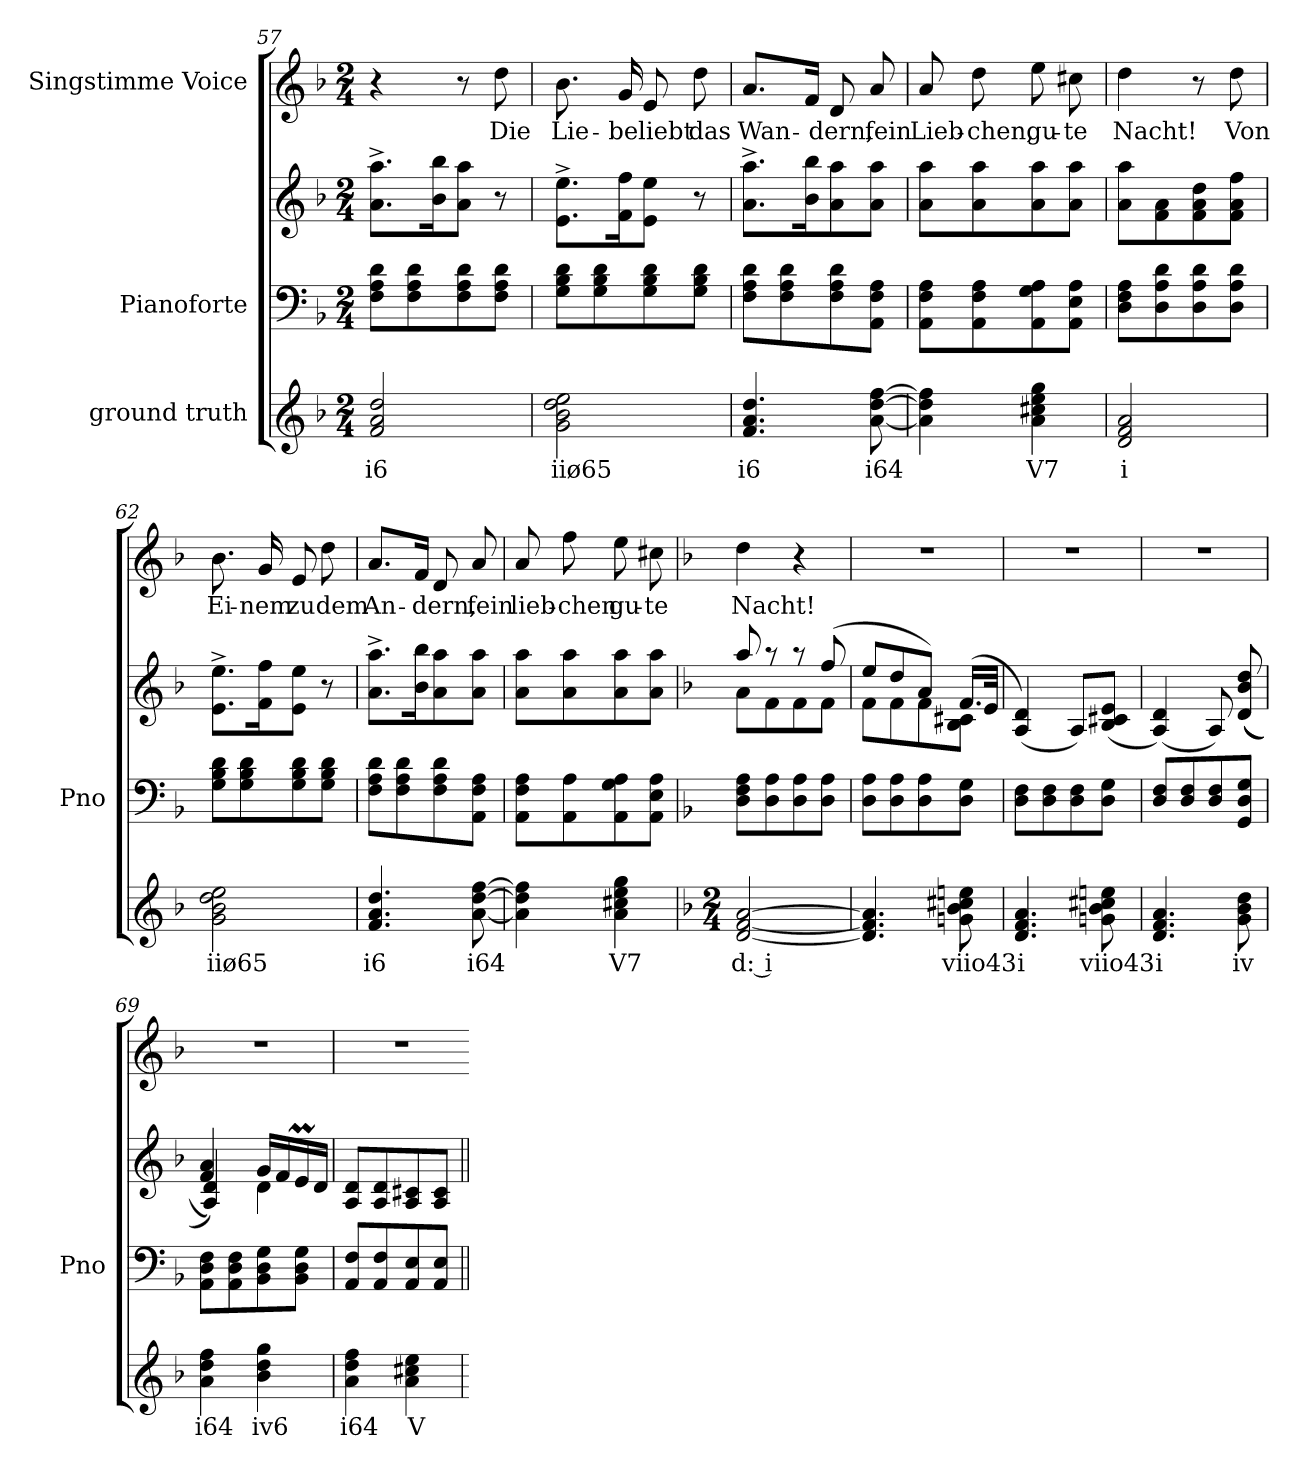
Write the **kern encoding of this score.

**kern	**text	**kern	**kern	**kern	**text
*part3	*part3	*part2	*part2	*part1	*part1
*staff4	*staff4	*staff3	*staff2	*staff1	*staff1
*I"ground truth	*	*I"Pianoforte	*	*I"Singstimme Voice	*
*	*	*I'Pno	*	*	*
!!LO:LB:g=z
*	*	*clefF4	*clefG2	*clefG2	*
*k[b-]	*	*k[b-]	*k[b-]	*k[b-]	*
*M2/4	*	*M2/4	*M2/4	*M2/4	*
=57	=57	=57	=57	=57	=57
2f 2a 2dd	i6	8F\ 8A\ 8d\L	8.a\^ 8.aa\^L	4r	.
.	.	8F\ 8A\ 8d\	.	.	.
.	.	.	16b-\ 16bb-\K	.	.
.	.	8F\ 8A\ 8d\	8a\ 8aa\J	8r	.
!	!	!	!	!	!LO:LY:b
.	.	8F\ 8A\ 8d\J	8r	8dd\	Die
=58	=58	=58	=58	=58	=58
!	!	!	!	!	!LO:LY:b
2g 2b- 2dd 2ee	iiø65	8G\ 8B-\ 8d\L	8.e\^ 8.ee\^L	8.b-\	Lie-
.	.	8G\ 8B-\ 8d\	.	.	.
!	!	!	!	!	!LO:LY:b
.	.	.	16f\ 16ff\K	16g/	-be
!	!	!	!	!	!LO:LY:b
.	.	8G\ 8B-\ 8d\	8e\ 8ee\J	8e/	liebt
!	!	!	!	!	!LO:LY:b
.	.	8G\ 8B-\ 8d\J	8r	8dd\	das
=59	=59	=59	=59	=59	=59
!	!	!	!	!	!LO:LY:b
4.f 4.a 4.dd	i6	8F\ 8A\ 8d\L	8.a\^ 8.aa\^L	8.a/L	Wan-
.	.	8F\ 8A\ 8d\	.	.	.
.	.	.	16b-\ 16bb-\K	16f/Jk	.
!	!	!	!	!	!LO:LY:b
.	.	8F\ 8A\ 8d\	8a\ 8aa\	8d/	-dern,
!	!	!	!	!	!LO:LY:b
[8a [8dd [8ff	i64	8AA\ 8F\ 8A\J	8a\ 8aa\J	8a/	fein
=60	=60	=60	=60	=60	=60
!	!	!	!	!	!LO:LY:b
4a] 4dd] 4ff]	.	8AA\ 8F\ 8A\L	8a\ 8aa\L	8a/	Lieb-
!	!	!	!	!	!LO:LY:b
.	.	8AA\ 8F\ 8A\	8a\ 8aa\	8dd\	-chen,
!	!	!	!	!	!LO:LY:b
4a 4cc#X 4ee 4gg	V7	8AA\ 8G\ 8A\	8a\ 8aa\	8ee\	gu-
!	!	!	!	!	!LO:LY:b
.	.	8AA\ 8E\ 8A\J	8a\ 8aa\J	8cc#X\	-te
=61	=61	=61	=61	=61	=61
!	!	!	!	!	!LO:LY:b
2d 2f 2a	i	8D\ 8F\ 8A\L	8a\ 8aa\L	4dd\	Nacht!
.	.	8D\ 8A\ 8d\	8f\ 8a\	.	.
.	.	8D\ 8A\ 8d\	8f\ 8a\ 8dd\	8r	.
!	!	!	!	!	!LO:LY:b
.	.	8D\ 8A\ 8d\J	8f\ 8a\ 8ff\J	8dd\	Von
!!LO:PB:g=z
=62	=62	=62	=62	=62	=62
!	!	!	!	!	!LO:LY:b
2g 2b- 2dd 2ee	iiø65	8G\ 8B-\ 8d\L	8.e\^ 8.ee\^L	8.b-\	Ei-
.	.	8G\ 8B-\ 8d\	.	.	.
!	!	!	!	!	!LO:LY:b
.	.	.	16f\ 16ff\K	16g/	-nem
!	!	!	!	!	!LO:LY:b
.	.	8G\ 8B-\ 8d\	8e\ 8ee\J	8e/	zu
!	!	!	!	!	!LO:LY:b
.	.	8G\ 8B-\ 8d\J	8r	8dd\	dem
=63	=63	=63	=63	=63	=63
!	!	!	!	!	!LO:LY:b
4.f 4.a 4.dd	i6	8F\ 8A\ 8d\L	8.a\^ 8.aa\^L	8.a/L	An-
.	.	8F\ 8A\ 8d\	.	.	.
.	.	.	16b-\ 16bb-\K	16f/Jk	.
!	!	!	!	!	!LO:LY:b
.	.	8F\ 8A\ 8d\	8a\ 8aa\	8d/	dern,
!	!	!	!	!	!LO:LY:b
[8a [8dd [8ff	i64	8AA\ 8F\ 8A\J	8a\ 8aa\J	8a/	fein
=64	=64	=64	=64	=64	=64
!	!	!	!	!	!LO:LY:b
4a] 4dd] 4ff]	.	8AA\ 8F\ 8A\L	8a\ 8aa\L	8a/	lieb-
!	!	!	!	!	!LO:LY:b
.	.	8AA\ 8A\	8a\ 8aa\	8ff\	-chen
!	!	!	!	!	!LO:LY:b
4a 4cc#X 4ee 4gg	V7	8AA\ 8G\ 8A\	8a\ 8aa\	8ee\	gu-
!	!	!	!	!	!LO:LY:b
.	.	8AA\ 8E\ 8A\J	8a\ 8aa\J	8cc#X\	-te
=65	=65	=65	=65	=65	=65
*k[b-]	*	*	*	*	*
*d:	*	*	*	*	*
*M2/4	*	*	*	*	*
*	*	*	*^	*	*
!	!	!	!	!	!	!LO:LY:b
[2d [2f [2a	d: i	8D\ 8F\ 8A\L	8aa/	8a\L	4dd\	Nacht!
.	.	8D\ 8A\	8r	8f\	.	.
.	.	8D\ 8A\	8r	8f\	4r	.
.	.	8D\ 8A\J	(>8ff/	8f\J	.	.
=66	=66	=66	=66	=66	=66	=66
4.d] 4.f] 4.a]	.	8D\ 8A\L	8ee/L	8f\L	2r	.
.	.	8D\ 8A\	8dd/	8f\	.	.
.	.	8D\ 8A\	8a/J)	8f\	.	.
8gn 8b- 8cc#X 8een	viio43	8D\ 8G\J	(>16.f/LL	8B-\ 8c#X\J	.	.
.	.	.	32e/JJk	.	.	.
*	*	*	*v	*v	*	*
!!LO:LB:g=z
=67	=67	=67	=67	=67	=67
4.d 4.f 4.a	i	8D\ 8F\L	(>4A/ 4d/)	2r	.
.	.	8D\ 8F\	.	.	.
.	.	8D\ 8F\	8A/L)	.	.
8gn 8b- 8cc#X 8een	viio43	8D\ 8G\J	(>8B-/ 8c#X/ 8e/J	.	.
=68	=68	=68	=68	=68	=68
4.d 4.f 4.a	i	8D/ 8F/L	(>4A/ 4d/)	2r	.
.	.	8D/ 8F/	.	.	.
.	.	8D/ 8F/	8A/)	.	.
8g 8b- 8dd	iv	(>8GG/ 8D/ 8G/J	(>(<8d/ 8b-/ 8dd/	.	.
=69	=69	=69	=69	=69	=69
*	*	*	*^	*	*
4a 4dd 4ff	i64	8AA\ 8D\ 8F\L	4f/ 4a/)	4A/ 4d/)	2r	.
.	.	8AA\ 8D\ 8F\	.	.	.	.
4b- 4dd 4gg	iv6	8BB-\ 8D\ 8G\	16g/LL	4d\	.	.
.	.	.	16f/	.	.	.
.	.	8BB-\ 8D\ 8G\J	16em/	.	.	.
.	.	.	16d/JJ)	.	.	.
*	*	*	*v	*v	*	*
=70	=70	=70	=70	=70	=70
4a 4dd 4ff	i64	8AA/ 8F/L	8A/ 8d/L	2r	.
.	.	8AA/ 8F/	8A/ 8d/	.	.
4a 4cc#X 4ee	V	8AA/ 8E/	8A/ 8c#X/	.	.
.	.	8AA/ 8E/J	8A/ 8c#/J	.	.
=	=||	=||	=||	=||	=||
*-	*-	*-	*-	*-	*-
